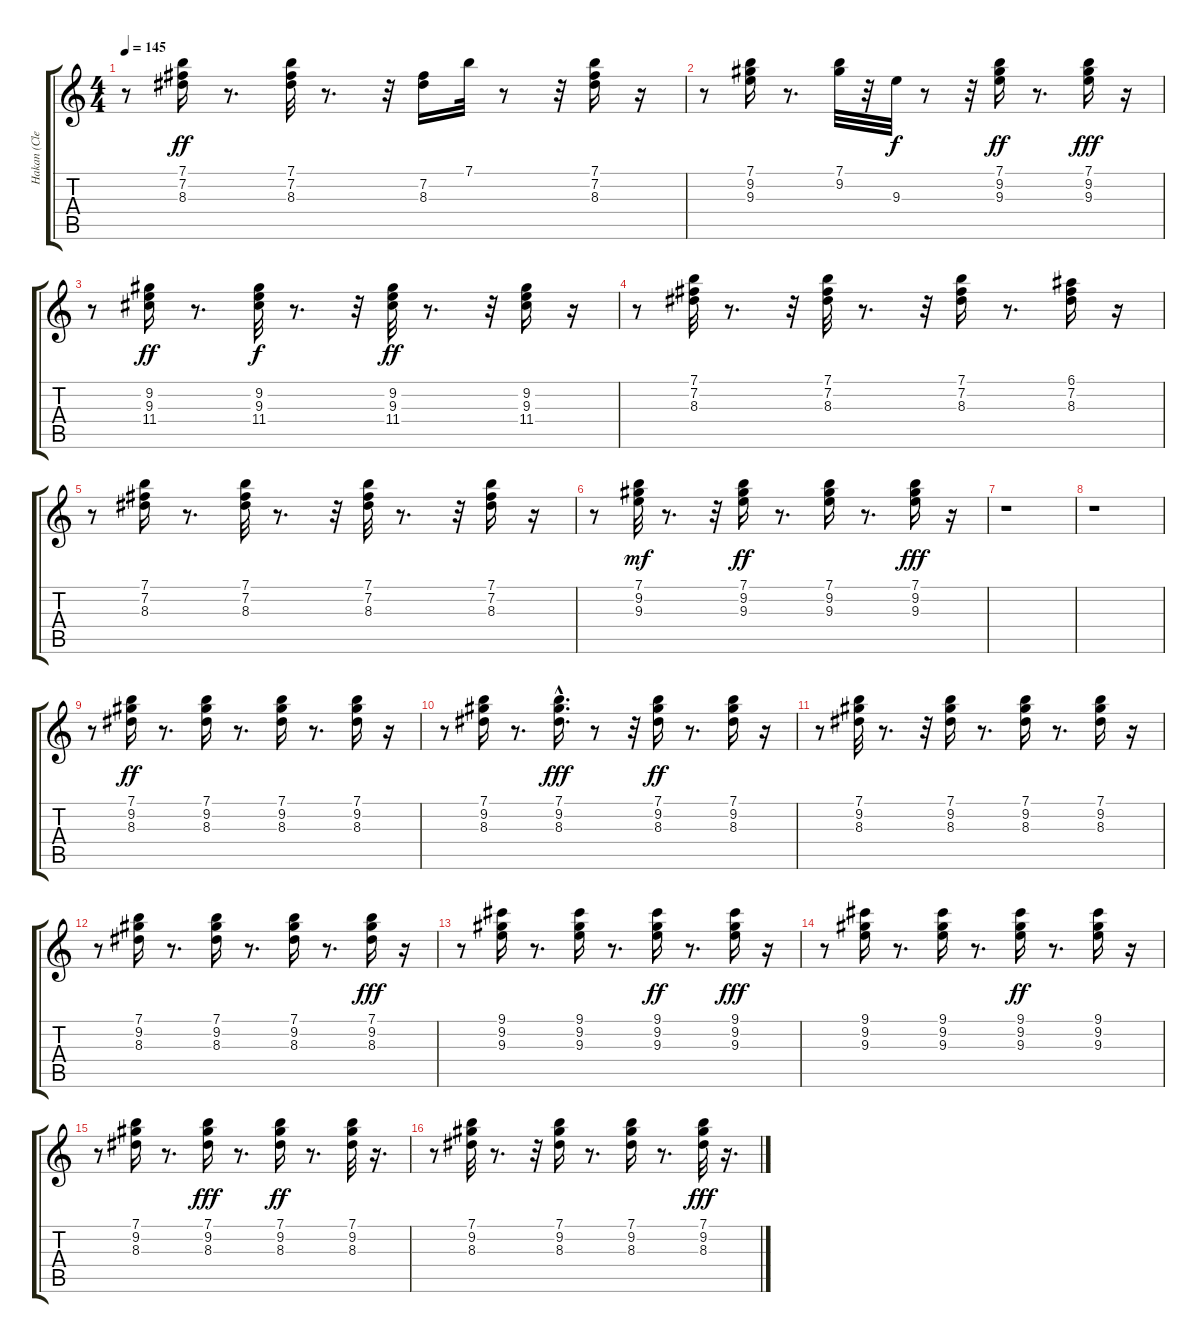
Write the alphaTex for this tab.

\track ("Hakan (Clean Tone Rhytm Gitar)" "Hakan (Cle") {instrument electricguitarclean}
\staff {score tabs}
\tuning (E4 B3 G3 D3 A2 E2) {hide}
\ts (4 4)
\tempo 145
\clef g2
\ks c
r.8{dy fff} (7.1 7.2 8.3).16{dy ff} r.8{d} (7.1 7.2 8.3).32 r.8{d} r.32 (7.2 8.3).16 7.1.32 r.8 r.32 (7.1 7.2 8.3).16 r.16 |
r.8 (7.1 9.2 9.3).16 r.8{d} (7.1 9.2).32 r.32 9.3.32{dy f} r.8 r.32 (7.1 9.2 9.3).16{dy ff} r.8{d} (7.1 9.2 9.3).16{dy fff} r.16 |
r.8 (9.2 9.3 11.4).16{dy ff} r.8{d} (9.2 9.3 11.4).32{dy f} r.8{d} r.32 (9.2 9.3 11.4).32{dy ff} r.8{d} r.32 (9.2 9.3 11.4).16 r.16 |
r.8 (7.1 7.2 8.3).32 r.8{d} r.32 (7.1 7.2 8.3).32 r.8{d} r.32 (7.1 7.2 8.3).16 r.8{d} (6.1 7.2 8.3).16 r.16 |
r.8 (7.1 7.2 8.3).16 r.8{d} (7.1 7.2 8.3).32 r.8{d} r.32 (7.1 7.2 8.3).32 r.8{d} r.32 (7.1 7.2 8.3).16 r.16 |
r.8 (7.1 9.2 9.3).32{dy mf} r.8{d} r.32 (7.1 9.2 9.3).16{dy ff} r.8{d} (7.1 9.2 9.3).16 r.8{d} (7.1 9.2 9.3).16{dy fff} r.16 |
r.1 |
r.1 |
r.8 (7.1 9.2 8.3).16{dy ff} r.8{d} (7.1 9.2 8.3).16 r.8{d} (7.1 9.2 8.3).16 r.8{d} (7.1 9.2 8.3).16 r.16 |
r.8 (7.1 9.2 8.3).16 r.8{d} (7.1{hac} 9.2 8.3{hac}).16{d dy fff} r.8 r.32 (7.1 9.2 8.3).16{dy ff} r.8{d} (7.1 9.2 8.3).16 r.16 |
r.8 (7.1 9.2 8.3).32 r.8{d} r.32 (7.1 9.2 8.3).16 r.8{d} (7.1 9.2 8.3).16 r.8{d} (7.1 9.2 8.3).16 r.16 |
r.8 (7.1 9.2 8.3).16 r.8{d} (7.1 9.2 8.3).16 r.8{d} (7.1 9.2 8.3).16 r.8{d} (7.1 9.2 8.3).16{dy fff} r.16 |
r.8 (9.1 9.2 9.3).16 r.8{d} (9.1 9.2 9.3).16 r.8{d} (9.1 9.2 9.3).16{dy ff} r.8{d} (9.1 9.2 9.3).16{dy fff} r.16 |
r.8 (9.1 9.2 9.3).16 r.8{d} (9.1 9.2 9.3).16 r.8{d} (9.1 9.2 9.3).16{dy ff} r.8{d} (9.1 9.2 9.3).16 r.16 |
r.8 (7.1 9.2 8.3).16 r.8{d} (7.1 9.2 8.3).16{dy fff} r.8{d} (7.1 9.2 8.3).16{dy ff} r.8{d} (7.1 9.2 8.3).32 r.16{d} |
r.8 (7.1 9.2 8.3).32 r.8{d} r.32 (7.1 9.2 8.3).16 r.8{d} (7.1 9.2 8.3).16 r.8{d} (7.1 9.2 8.3).32{dy fff} r.16{d}
